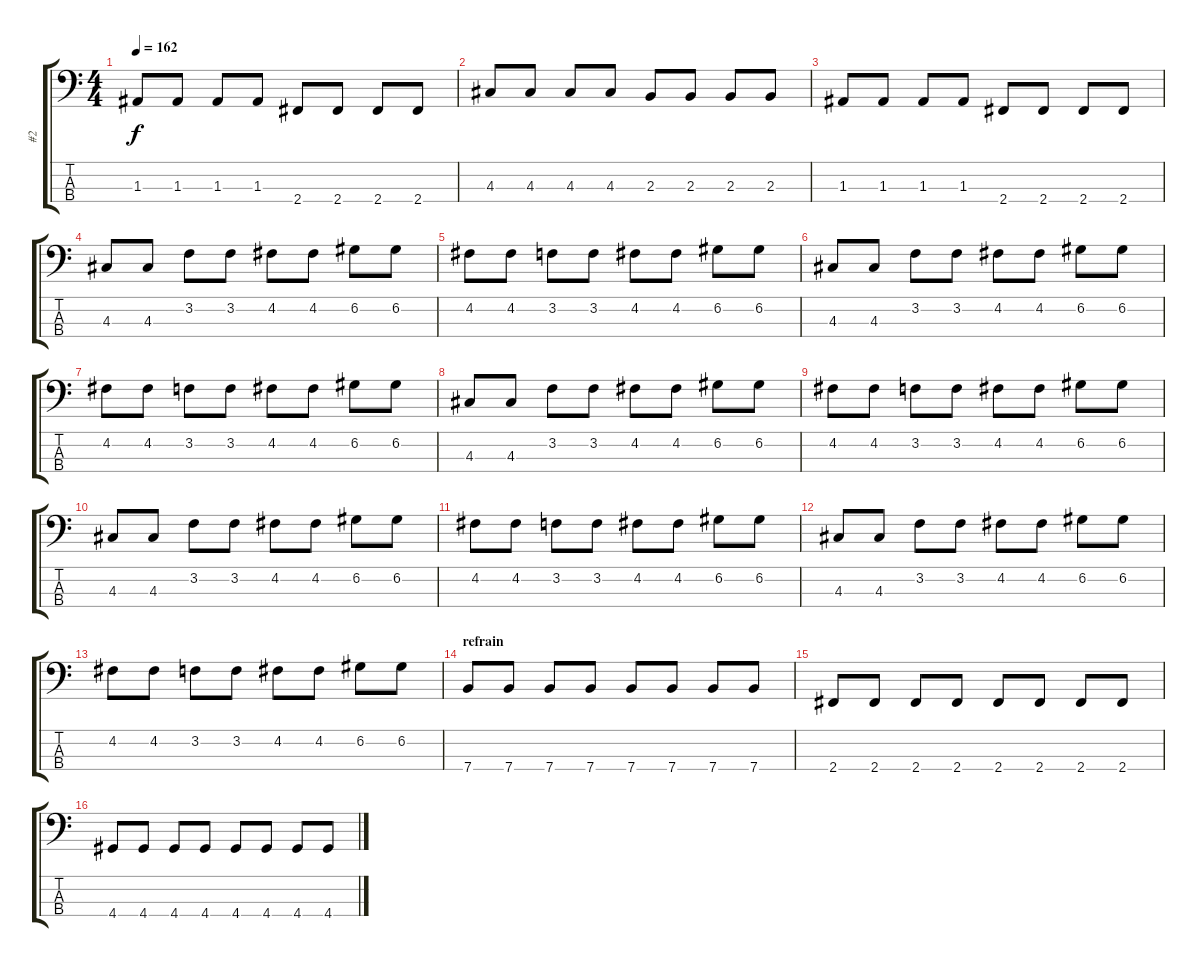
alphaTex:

\track ("#2" "#2") {instrument electricbasspick}
\staff {score tabs}
\tuning (G2 D2 A1 E1) {hide}
\ts (4 4)
\tempo 162
\clef f4
\ks c
1.3.8{dy f} 1.3.8 1.3.8 1.3.8 2.4.8 2.4.8 2.4.8 2.4.8 |
4.3.8 4.3.8 4.3.8 4.3.8 2.3.8 2.3.8 2.3.8 2.3.8 |
1.3.8 1.3.8 1.3.8 1.3.8 2.4.8 2.4.8 2.4.8 2.4.8 |
4.3.8 4.3.8 3.2.8 3.2.8 4.2.8 4.2.8 6.2.8 6.2.8 |
4.2.8 4.2.8 3.2.8 3.2.8 4.2.8 4.2.8 6.2.8 6.2.8 |
4.3.8 4.3.8 3.2.8 3.2.8 4.2.8 4.2.8 6.2.8 6.2.8 |
4.2.8 4.2.8 3.2.8 3.2.8 4.2.8 4.2.8 6.2.8 6.2.8 |
4.3.8 4.3.8 3.2.8 3.2.8 4.2.8 4.2.8 6.2.8 6.2.8 |
4.2.8 4.2.8 3.2.8 3.2.8 4.2.8 4.2.8 6.2.8 6.2.8 |
4.3.8 4.3.8 3.2.8 3.2.8 4.2.8 4.2.8 6.2.8 6.2.8 |
4.2.8 4.2.8 3.2.8 3.2.8 4.2.8 4.2.8 6.2.8 6.2.8 |
4.3.8 4.3.8 3.2.8 3.2.8 4.2.8 4.2.8 6.2.8 6.2.8 |
4.2.8 4.2.8 3.2.8 3.2.8 4.2.8 4.2.8 6.2.8 6.2.8 |
\section ("" "refrain")
7.4.8 7.4.8 7.4.8 7.4.8 7.4.8 7.4.8 7.4.8 7.4.8 |
2.4.8 2.4.8 2.4.8 2.4.8 2.4.8 2.4.8 2.4.8 2.4.8 |
4.4.8 4.4.8 4.4.8 4.4.8 4.4.8 4.4.8 4.4.8 4.4.8
